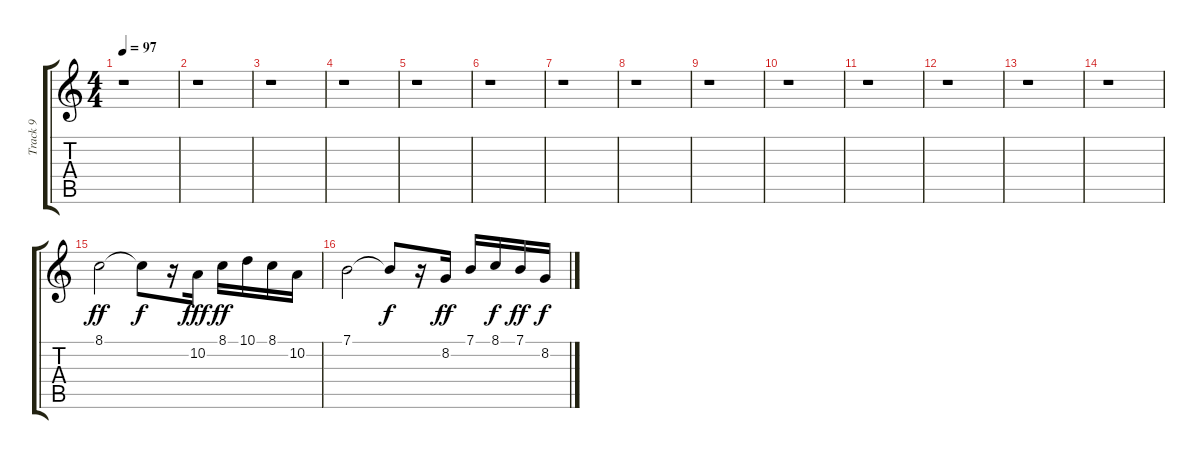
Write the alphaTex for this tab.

\track ("Track 9" "Track 9") {instrument trumpet}
\staff {score tabs}
\tuning (E4 B3 G3 D3 A2 E2) {hide}
\ts (4 4)
\tempo 97
\clef g2
\ks c
r.1{dy f} |
r.1 |
r.1 |
r.1 |
r.1 |
r.1 |
r.1 |
r.1 |
r.1 |
r.1 |
r.1 |
r.1 |
r.1 |
r.1 |
8.1.2{dy ff} 8.1{t}.8{dy f} r.16 10.2.16{dy fff} 8.1.16{dy ff} 10.1.16 8.1.16 10.2.16 |
7.1.2 7.1{t}.8{dy f} r.16 8.2.16{dy ff} 7.1.16 8.1.16{dy f} 7.1.16{dy ff} 8.2.16{dy f}
